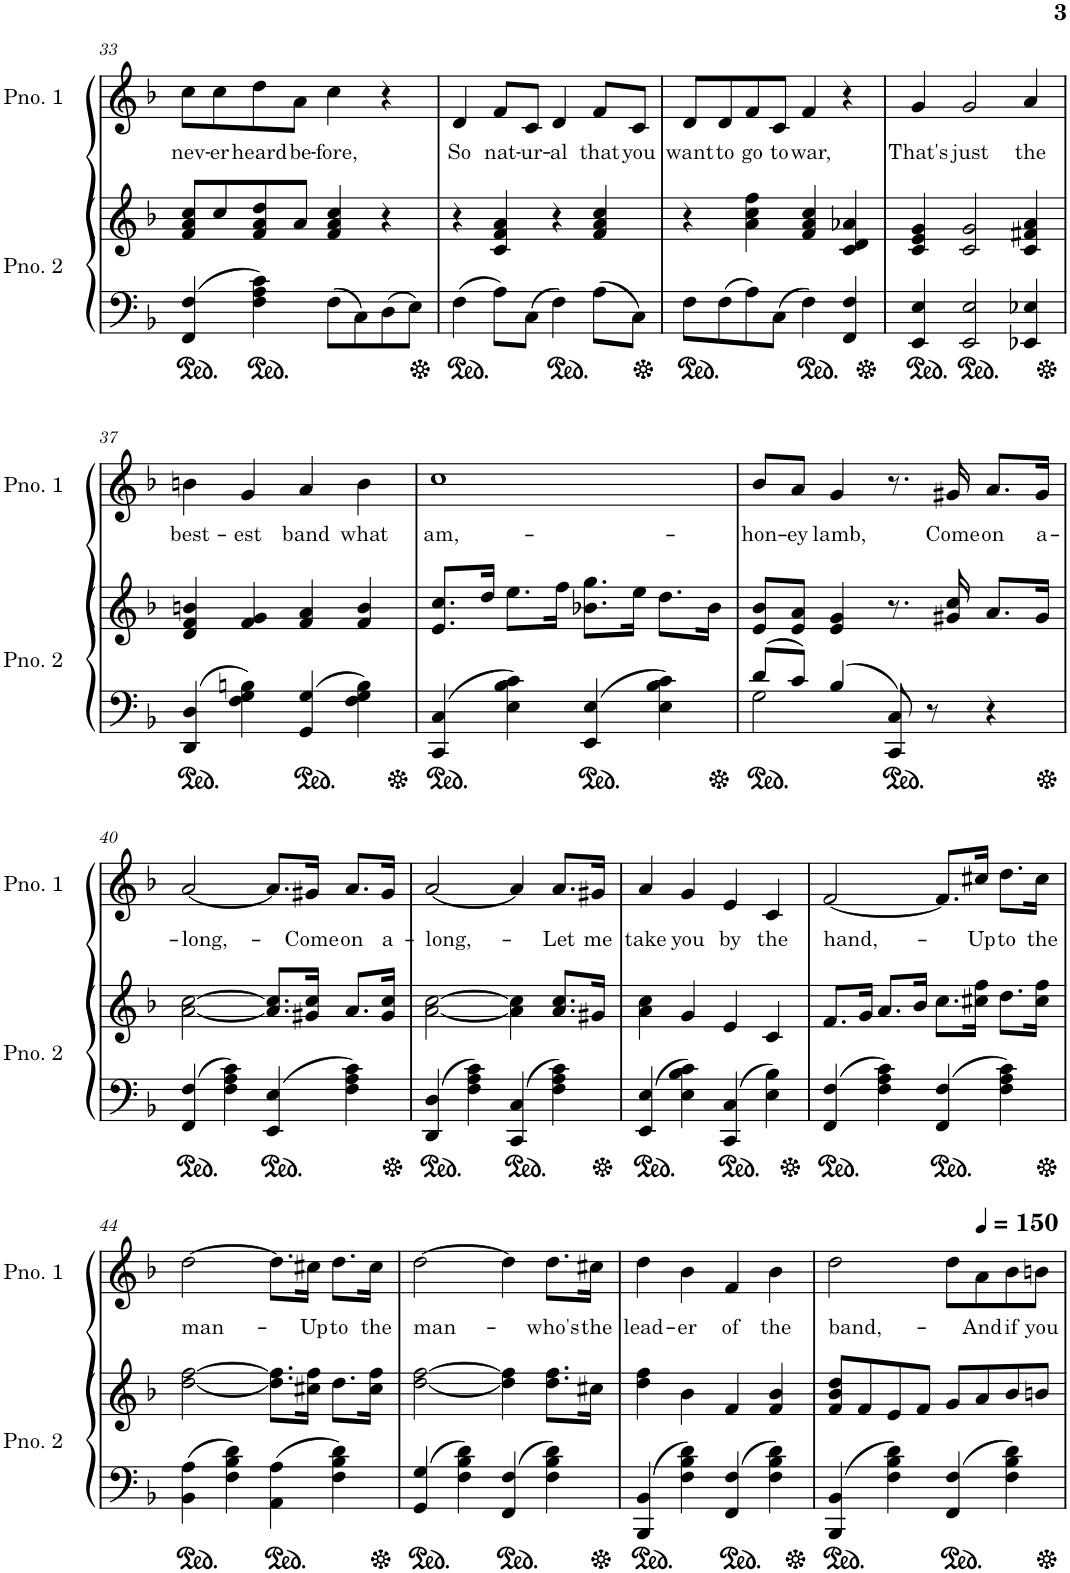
**kern	**kern	**kern	**text
*part2	*part2	*part1	*part1
*staff3	*staff2	*staff1	*staff1
*I"Piano 2	*	*I"Piano 1	*
*I'Pno. 2	*	*I'Pno. 1	*
!!LO:PB:g=z
*clefF4	*clefG2	*clefG2	*
*k[b-]	*k[b-]	*k[b-]	*
*M4/4	*M4/4	*M4/4	*
*met(c)	*met(c)	*met(c)	*
=33	=33	=33	=33
!	!	!	!LO:LY:b
4FF/ 4F/	8f/ 8a/ 8cc/L	8cc\L	nev-
!	!	!	!LO:LY:b
.	8cc/	8cc\	-er
!	!	!	!LO:LY:b
4F\ 4A\ 4c\	8f/ 8a/ 8dd/	8dd\	heard
!	!	!	!LO:LY:b
.	8a/J	8a\J	be-
!	!	!	!LO:LY:b
8F\L	4f/ 4a/ 4cc/	4cc\	-fore,
8C\	.	.	.
8D\	4r	4r	.
8E\J	.	.	.
=34	=34	=34	=34
!	!	!	!LO:LY:b
4F\	4r	4d/	So
!	!	!	!LO:LY:b
8A\L	4c/ 4f/ 4a/	8f/L	nat-
!	!	!	!LO:LY:b
8C\J	.	8c/J	-ur-
!	!	!	!LO:LY:b
4F\	4r	4d/	-al
!	!	!	!LO:LY:b
8A\L	4f/ 4a/ 4cc/	8f/L	that
!	!	!	!LO:LY:b
8C\J	.	8c/J	you
=35	=35	=35	=35
!	!	!	!LO:LY:b
8F\L	4r	8d/L	want
!	!	!	!LO:LY:b
8F\	.	8d/	to
!	!	!	!LO:LY:b
8A\	4a\ 4cc\ 4ff\	8f/	go
!	!	!	!LO:LY:b
8C\J	.	8c/J	to
!	!	!	!LO:LY:b
4F\	4f/ 4a/ 4cc/	4f/	war,
4FF/ 4F/	4c/ 4d/ 4a-X/	4r	.
=36	=36	=36	=36
!	!	!	!LO:LY:b
4EE/ 4E/	4c/ 4e/ 4g/	4g/	That's
!	!	!	!LO:LY:b
2EE/ 2E/	2c/ 2g/	2g/	just
!	!	!	!LO:LY:b
4EE-X/ 4E-X/	4c/ 4f#X/ 4a/	4a/	the
!!LO:LB:g=z
=37	=37	=37	=37
!	!	!	!LO:LY:b
4DD/ 4D/	4d/ 4f/ 4bn/	4bn\	best-
!	!	!	!LO:LY:b
4F\ 4G\ 4Bn\	4f/ 4g/	4g/	-est
!	!	!	!LO:LY:b
4GG/ 4G/	4f/ 4a/	4a/	band
!	!	!	!LO:LY:b
4F\ 4G\ 4B\	4f/ 4b/	4b\	what
=38	=38	=38	=38
!	!	!	!LO:LY:b
4CC/ 4C/	8.e/ 8.cc/L	1cc	am,-
.	16dd/Jk	.	.
4E\ 4B-\ 4c\	8.ee\L	.	.
.	16ff\Jk	.	.
4EE/ 4E/	8.b-X\ 8.gg\L	.	.
.	16ee\Jk	.	.
4E\ 4B-\ 4c\	8.dd\L	.	.
.	16b-\Jk	.	.
=39	=39	=39	=39
*^	*	*	*
!	!	!	!	!LO:LY:b
8d/L	2G\	8e/ 8b-/L	8b-/L	hon-
!	!	!	!	!LO:LY:b
8c/J	.	8e/ 8a/J	8a/J	-ey
!	!	!	!	!LO:LY:b
4B-/	.	4e/ 4g/	4g/	lamb,
8CC/ 8C/	2ryy	8.r	8.r	.
8r	.	.	.	.
!	!	!	!	!LO:LY:b
.	.	16g#X/ 16cc/	16g#X/	Come
!	!	!	!	!LO:LY:b
4r	.	8.a/L	8.a/L	on
!	!	!	!	!LO:LY:b
.	.	16g#/Jk	16g#/Jk	a-
*v	*v	*	*	*
!!LO:LB:g=z
=40	=40	=40	=40
!	!	!	!LO:LY:b
4FF/ 4F/	[2a\ [2cc\	[2a/	-long,-
4F\ 4A\ 4c\	.	.	.
4EE/ 4E/	8.a/] 8.cc/]L	8.a/L]	.
!	!	!	!LO:LY:b
.	16g#X/ 16cc/Jk	16g#X/Jk	-Come
!	!	!	!LO:LY:b
4F\ 4A\ 4c\	8.a/L	8.a/L	on
!	!	!	!LO:LY:b
.	16g#/ 16cc/Jk	16g#/Jk	a-
=41	=41	=41	=41
!	!	!	!LO:LY:b
4DD/ 4D/	[2a\ [2cc\	[2a/	-long,-
4F\ 4A\ 4c\	.	.	.
4CC/ 4C/	4a\] 4cc\]	4a/]	.
!	!	!	!LO:LY:b
4F\ 4A\ 4c\	8.a/ 8.cc/L	8.a/L	-Let
!	!	!	!LO:LY:b
.	16g#X/Jk	16g#X/Jk	me
=42	=42	=42	=42
!	!	!	!LO:LY:b
4EE/ 4E/	4a\ 4cc\	4a/	take
!	!	!	!LO:LY:b
4E\ 4B-\ 4c\	4g/	4g/	you
!	!	!	!LO:LY:b
4CC/ 4C/	4e/	4e/	by
!	!	!	!LO:LY:b
4E\ 4B-\	4c/	4c/	the
=43	=43	=43	=43
!	!	!	!LO:LY:b
4FF/ 4F/	8.f/L	[2f/	hand,-
.	16g/Jk	.	.
4F\ 4A\ 4c\	8.a/L	.	.
.	16b-/Jk	.	.
4FF/ 4F/	8.cc\L	8.f/L]	.
!	!	!	!LO:LY:b
.	16cc#X\ 16ff\Jk	16cc#X/Jk	-Up
!	!	!	!LO:LY:b
4F\ 4A\ 4c\	8.dd\L	8.dd\L	to
!	!	!	!LO:LY:b
.	16cc#\ 16ff\Jk	16cc#\Jk	the
!!LO:LB:g=z
=44	=44	=44	=44
!	!	!	!LO:LY:b
4BB-\ 4A\	[2dd\ [2ff\	[2dd\	man-
4F\ 4B-\ 4d\	.	.	.
4AA\ 4A\	8.dd\] 8.ff\]L	8.dd\L]	.
!	!	!	!LO:LY:b
.	16cc#X\ 16ff\Jk	16cc#X\Jk	-Up
!	!	!	!LO:LY:b
4F\ 4B-\ 4d\	8.dd\L	8.dd\L	to
!	!	!	!LO:LY:b
.	16cc#\ 16ff\Jk	16cc#\Jk	the
=45	=45	=45	=45
!	!	!	!LO:LY:b
4GG/ 4G/	[2dd\ [2ff\	[2dd\	man-
4F\ 4B-\ 4d\	.	.	.
4FF/ 4F/	4dd\] 4ff\]	4dd\]	.
!	!	!	!LO:LY:b
4F\ 4B-\ 4d\	8.dd\ 8.ff\L	8.dd\L	-who's
!	!	!	!LO:LY:b
.	16cc#X\Jk	16cc#X\Jk	the
=46	=46	=46	=46
!	!	!	!LO:LY:b
4BBB-/ 4BB-/	4dd\ 4ff\	4dd\	lead-
!	!	!	!LO:LY:b
4F\ 4B-\ 4d\	4b-\	4b-\	-er
!	!	!	!LO:LY:b
4FF/ 4F/	4f/	4f/	of
!	!	!	!LO:LY:b
4F\ 4B-\ 4d\	4f/ 4b-/	4b-\	the
=47	=47	=47	=47
!	!	!	!LO:LY:b
4BBB-/ 4BB-/	8f/ 8b-/ 8dd/L	2dd\	band,-
.	8f/	.	.
4F\ 4B-\ 4d\	8e/	.	.
.	8f/J	.	.
4FF/ 4F/	8g/L	8dd\L	.
*	*	*MM150	*
!	!	!	!LO:LY:b
.	8a/	8a\	-And
!	!	!	!LO:LY:b
4F\ 4B-\ 4d\	8b-/	8b-\	if
!	!	!	!LO:LY:b
.	8bn/J	8bn\J	you
=	=	=	=
*-	*-	*-	*-
